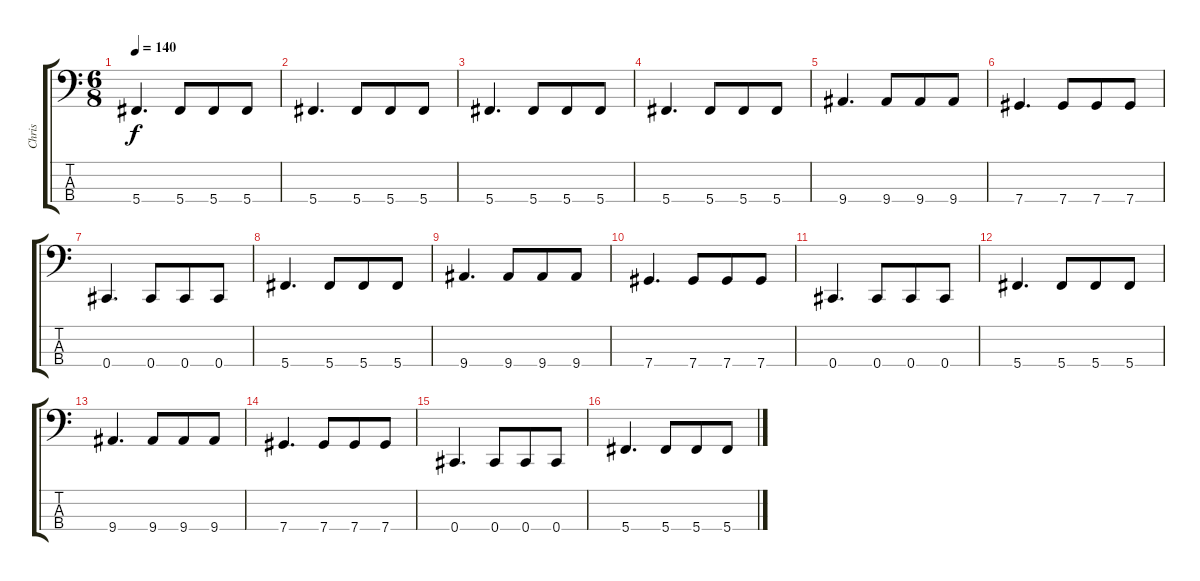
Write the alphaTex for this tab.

\track ("Chris" "Chris") {instrument electricbasspick}
\staff {score tabs}
\tuning (Gb2 Db2 Ab1 Db1) {hide}
\ts (6 8)
\tempo 140
\clef f4
\ks c
5.4.4{d dy f} 5.4.8 5.4.8 5.4.8 |
5.4.4{d} 5.4.8 5.4.8 5.4.8 |
5.4.4{d} 5.4.8 5.4.8 5.4.8 |
5.4.4{d} 5.4.8 5.4.8 5.4.8 |
9.4.4{d} 9.4.8 9.4.8 9.4.8 |
7.4.4{d} 7.4.8 7.4.8 7.4.8 |
0.4.4{d} 0.4.8 0.4.8 0.4.8 |
5.4.4{d} 5.4.8 5.4.8 5.4.8 |
9.4.4{d} 9.4.8 9.4.8 9.4.8 |
7.4.4{d} 7.4.8 7.4.8 7.4.8 |
0.4.4{d} 0.4.8 0.4.8 0.4.8 |
5.4.4{d} 5.4.8 5.4.8 5.4.8 |
9.4.4{d} 9.4.8 9.4.8 9.4.8 |
7.4.4{d} 7.4.8 7.4.8 7.4.8 |
0.4.4{d} 0.4.8 0.4.8 0.4.8 |
5.4.4{d} 5.4.8 5.4.8 5.4.8
